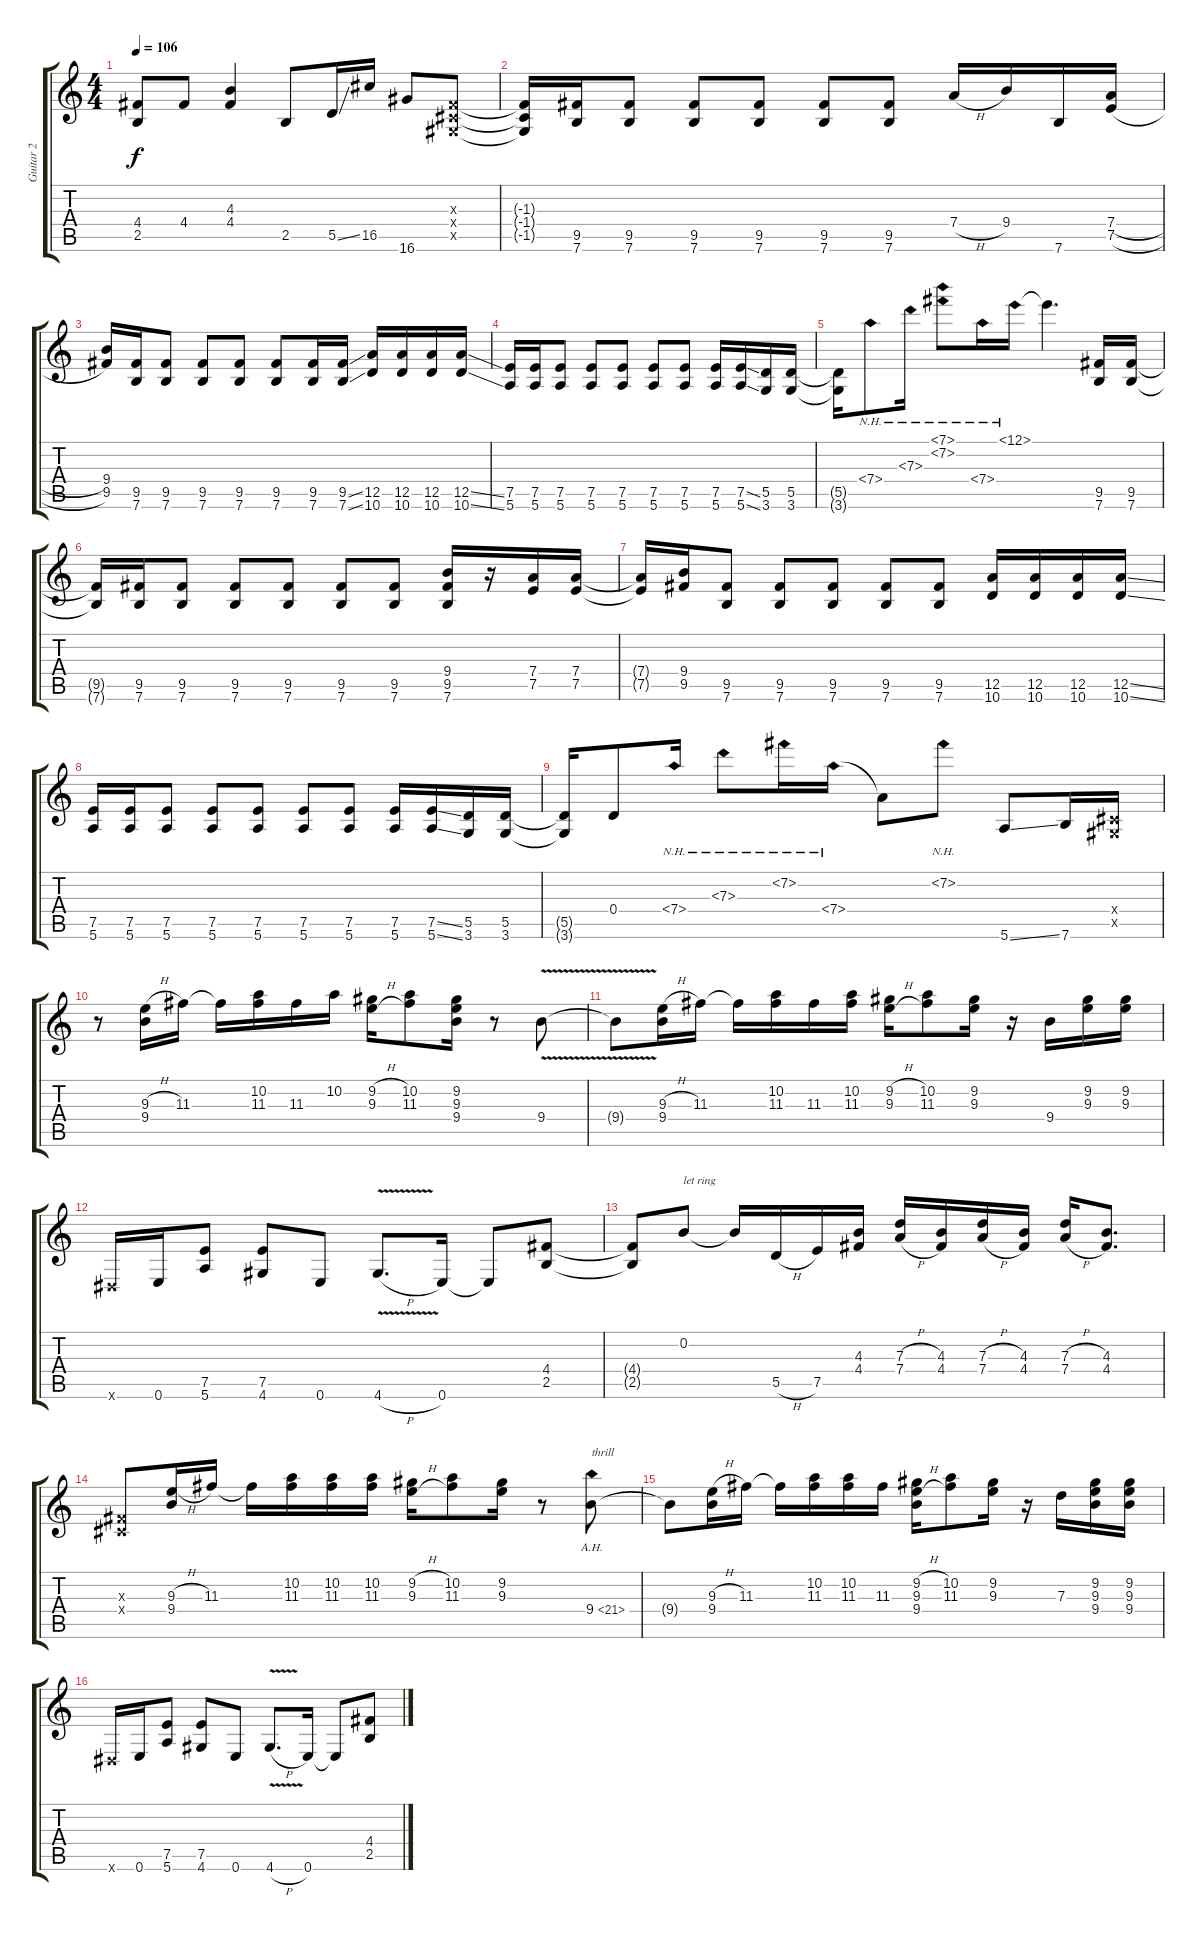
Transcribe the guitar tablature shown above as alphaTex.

\track ("Guitar 2" "Guitar 2") {instrument distortionguitar}
\staff {score tabs}
\tuning (E4 B3 G3 D3 A2 E2) {hide}
\ts (4 4)
\tempo 106
\clef g2
\ks c
(4.4{t} 2.5{t}).8{dy f} 4.4.8 (4.3 4.4).4 2.5.8 5.5{ss}.16 16.5.16 16.6.8 (-1.3{x} -1.4{x} -1.5{x}).8 |
(-1.3{t} -1.4{t} -1.5{t}).16 (9.5 7.6).16 (9.5 7.6).8 (9.5 7.6).8 (9.5 7.6).8 (9.5 7.6).8 (9.5 7.6).8 7.4{h}.16 9.4.16 7.6.16 (7.4{h} 7.5{h}).16 |
(9.4 9.5).16 (9.5 7.6).16 (9.5 7.6).8 (9.5 7.6).8 (9.5 7.6).8 (9.5 7.6).8 (9.5 7.6).16 (9.5{ss} 7.6{ss}).16 (12.5 10.6).16 (12.5 10.6).16 (12.5 10.6).16 (12.5{ss} 10.6{ss}).16 |
(7.5 5.6).16 (7.5 5.6).16 (7.5 5.6).8 (7.5 5.6).8 (7.5 5.6).8 (7.5 5.6).8 (7.5 5.6).8 (7.5 5.6).16 (7.5{ss} 5.6{ss}).16 (5.5 3.6).16 (5.5 3.6).16 |
(5.5{t} 3.6{t}).16 7.4{nh}.8 7.3{nh}.16 (7.1{nh} 7.2{nh}).8 7.4{nh}.16 12.1{nh}.16 12.1{t}.4{d} (9.5 7.6).16 (9.5 7.6).16 |
(9.5{t} 7.6{t}).16 (9.5 7.6).16 (9.5 7.6).8 (9.5 7.6).8 (9.5 7.6).8 (9.5 7.6).8 (9.5 7.6).8 (9.4 9.5 7.6).16 r.16 (7.4 7.5).16 (7.4 7.5).16 |
(7.4{t} 7.5{t}).16 (9.4 9.5).16 (9.5 7.6).8 (9.5 7.6).8 (9.5 7.6).8 (9.5 7.6).8 (9.5 7.6).8 (12.5 10.6).16 (12.5 10.6).16 (12.5 10.6).16 (12.5{ss} 10.6{ss}).16 |
(7.5 5.6).16 (7.5 5.6).16 (7.5 5.6).8 (7.5 5.6).8 (7.5 5.6).8 (7.5 5.6).8 (7.5 5.6).8 (7.5 5.6).16 (7.5{ss} 5.6{ss}).16 (5.5 3.6).16 (5.5 3.6).16 |
(5.5{t} 3.6{t}).16 0.4.8 7.4{nh}.16 7.3{nh}.8 7.2{nh}.16 7.4{nh}.16 7.4{t}.8 7.2{nh}.8 5.6{ss}.8 7.6.16 (-1.4{x} -1.5{x}).16 |
r.8 (9.3{h} 9.4).16 11.3.16 11.3{t}.16 (10.2 11.3).16 11.3.16 10.2.16 (9.2{h} 9.3{h}).16 (10.2 11.3).8 (9.2 9.3 9.4).16 r.8 9.4{v}.8 |
9.4{t}.8 (9.3{h} 9.4).16 11.3.16 11.3{t}.16 (10.2 11.3).16 11.3.16 (10.2 11.3).16 (9.2{h} 9.3{h}).16 (10.2 11.3).8 (9.2 9.3).16 r.16 9.4.16 (9.2 9.3).16 (9.2 9.3).16 |
-1.6{x}.16 0.6.16 (7.5 5.6).8 (7.5 4.6).8 0.6.8 4.6{v h}.8{d} 0.6.16 0.6{t}.8 (4.4 2.5).8 |
(4.4{t} 2.5{t}).8 0.2.8{txt "let ring"} 0.2{t}.16 5.5{h}.16 7.5.16 (4.3 4.4).16 (7.3{h} 7.4{h}).16 (4.3 4.4).16 (7.3{h} 7.4{h}).16 (4.3 4.4).16 (7.3{h} 7.4{h}).16 (4.3 4.4).8{d} |
(-1.3{x} -1.4{x}).8 (9.3{h} 9.4).16 11.3.16 11.3{t}.16 (10.2 11.3).16 (10.2 11.3).16 (10.2 11.3).16 (9.2{h} 9.3{h}).16 (10.2 11.3).8 (9.2 9.3).16 r.8 9.4{ah 12}.8{txt "thrill"} |
9.4{t}.8 (9.3{h} 9.4).16 11.3.16 11.3{t}.16 (10.2 11.3).16 (10.2 11.3).16 11.3.16 (9.2{h} 9.3{h} 9.4).16 (10.2 11.3).8 (9.2 9.3).16 r.16 7.3.16 (9.2 9.3 9.4).16 (9.2 9.3 9.4).16 |
-1.6{x}.16 0.6.16 (7.5 5.6).8 (7.5 4.6).8 0.6.8 4.6{v h}.8{d} 0.6.16 0.6{t}.8 (4.4 2.5).8
